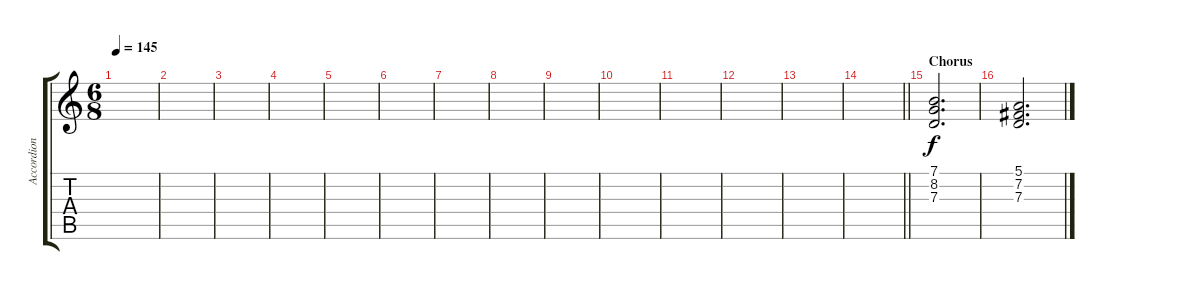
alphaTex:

\track ("Accordion" "Accordion") {instrument accordion}
\staff {score tabs}
\tuning (E4 B3 G3 D3 A2 E2) {hide}
\ts (6 8)
\tempo 145
\clef g2
\ks c
|
|
|
|
|
|
|
|
|
|
|
|
|
\barLineRight lightlight
|
\section ("" "Chorus")
(7.1 8.2 7.3).2{d} |
(5.1 7.2 7.3).2{d}
